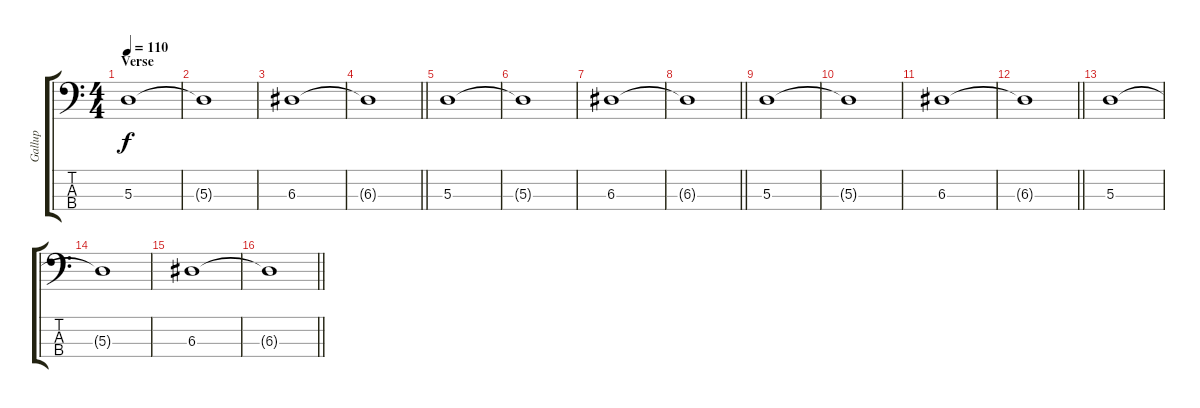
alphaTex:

\track ("Gallup" "Gallup") {instrument electricbasspick}
\staff {score tabs}
\tuning (G2 D2 A1 E1) {hide}
\ts (4 4)
\section ("" "Verse")
\tempo 110
\clef f4
\ks c
5.3.1{dy f} |
5.3{t}.1 |
6.3.1 |
\barLineRight lightlight
6.3{t}.1 |
5.3.1 |
5.3{t}.1 |
6.3.1 |
\barLineRight lightlight
6.3{t}.1 |
5.3.1 |
5.3{t}.1 |
6.3.1 |
\barLineRight lightlight
6.3{t}.1 |
5.3.1 |
5.3{t}.1 |
6.3.1 |
\barLineRight lightlight
6.3{t}.1
